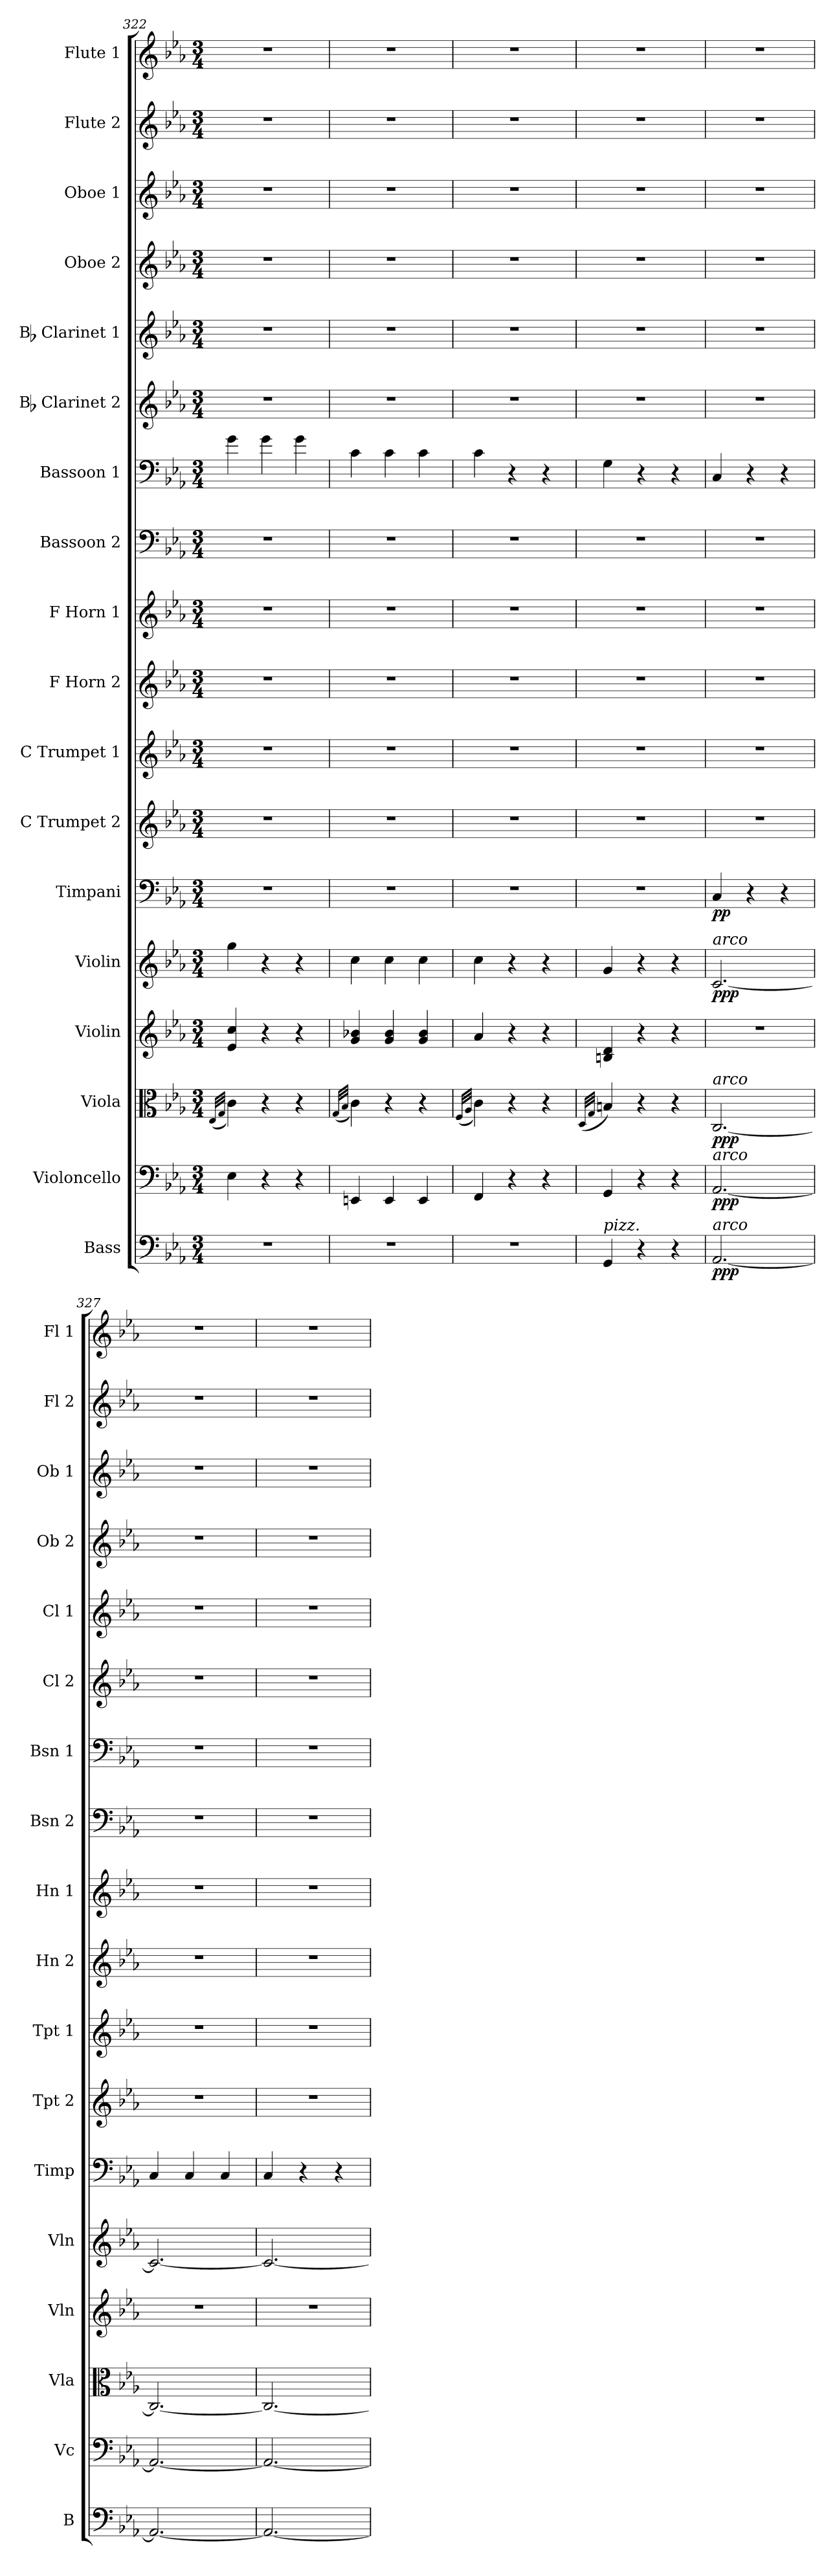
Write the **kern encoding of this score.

**kern	**dynam	**kern	**dynam	**kern	**dynam	**kern	**kern	**dynam	**kern	**dynam	**kern	**kern	**kern	**kern	**kern	**kern	**kern	**kern	**kern	**kern	**kern	**kern
*part18	*part18	*part17	*part17	*part16	*part16	*part15	*part14	*part14	*part13	*part13	*part12	*part11	*part10	*part9	*part8	*part7	*part6	*part5	*part4	*part3	*part2	*part1
*staff18	*staff18	*staff17	*staff17	*staff16	*staff16	*staff15	*staff14	*staff14	*staff13	*staff13	*staff12	*staff11	*staff10	*staff9	*staff8	*staff7	*staff6	*staff5	*staff4	*staff3	*staff2	*staff1
*I"Bass	*	*I"Violoncello	*	*I"Viola	*	*I"Violin	*I"Violin	*	*I"Timpani	*	*I"C Trumpet 2	*I"C Trumpet 1	*I"F Horn 2	*I"F Horn 1	*I"Bassoon 2	*I"Bassoon 1	*I"Bb Clarinet 2	*I"Bb Clarinet 1	*I"Oboe 2	*I"Oboe 1	*I"Flute 2	*I"Flute 1
*I'B	*	*I'Vc	*	*I'Vla	*	*I'Vln	*I'Vln	*	*I'Timp	*	*I'Tpt 2	*I'Tpt 1	*I'Hn 2	*I'Hn 1	*I'Bsn 2	*I'Bsn 1	*I'Cl 2	*I'Cl 1	*I'Ob 2	*I'Ob 1	*I'Fl 2	*I'Fl 1
*clefF4	*	*clefF4	*	*clefC3	*	*clefG2	*clefG2	*	*clefF4	*	*clefG2	*clefG2	*clefG2	*clefG2	*clefF4	*clefF4	*clefG2	*clefG2	*clefG2	*clefG2	*clefG2	*clefG2
*ITrd7c12	*	*	*	*	*	*	*	*	*	*	*	*	*ITrd4c7	*ITrd4c7	*	*	*ITrd1c2	*ITrd1c2	*	*	*	*
*k[b-e-a-]	*	*k[b-e-a-]	*	*k[b-e-a-]	*	*k[b-e-a-]	*k[b-e-a-]	*	*k[b-e-a-]	*	*k[b-e-a-]	*k[b-e-a-]	*k[b-e-a-d-]	*k[b-e-a-d-]	*k[b-e-a-]	*k[b-e-a-]	*k[b-e-a-d-g-]	*k[b-e-a-d-g-]	*k[b-e-a-]	*k[b-e-a-]	*k[b-e-a-]	*k[b-e-a-]
*M3/4	*	*M3/4	*	*M3/4	*	*M3/4	*M3/4	*	*M3/4	*	*M3/4	*M3/4	*M3/4	*M3/4	*M3/4	*M3/4	*M3/4	*M3/4	*M3/4	*M3/4	*M3/4	*M3/4
=322	=322	=322	=322	=322	=322	=322	=322	=322	=322	=322	=322	=322	=322	=322	=322	=322	=322	=322	=322	=322	=322	=322
.	.	.	.	(32qE-LLL	.	.	.	.	.	.	.	.	.	.	.	.	.	.	.	.	.	.
.	.	.	.	32qGJJJ	.	.	.	.	.	.	.	.	.	.	.	.	.	.	.	.	.	.
2.r	.	4E-	.	4c)	.	4e-/ 4cc/	4gg	.	2.r	.	2.r	2.r	2.r	2.r	2.r	4g	2.r	2.r	2.r	2.r	2.r	2.r
.	.	4r	.	4r	.	4r	4r	.	.	.	.	.	.	.	.	4g	.	.	.	.	.	.
.	.	4r	.	4r	.	4r	4r	.	.	.	.	.	.	.	.	4g	.	.	.	.	.	.
=323	=323	=323	=323	=323	=323	=323	=323	=323	=323	=323	=323	=323	=323	=323	=323	=323	=323	=323	=323	=323	=323	=323
.	.	.	.	(32qGLLL	.	.	.	.	.	.	.	.	.	.	.	.	.	.	.	.	.	.
.	.	.	.	32qB-JJJ	.	.	.	.	.	.	.	.	.	.	.	.	.	.	.	.	.	.
2.r	.	4EEn	.	4c)	.	4g/ 4b-X/	4cc	.	2.r	.	2.r	2.r	2.r	2.r	2.r	4c	2.r	2.r	2.r	2.r	2.r	2.r
.	.	4EE	.	4r	.	4g/ 4b-/	4cc	.	.	.	.	.	.	.	.	4c	.	.	.	.	.	.
.	.	4EE	.	4r	.	4g/ 4b-/	4cc	.	.	.	.	.	.	.	.	4c	.	.	.	.	.	.
=324	=324	=324	=324	=324	=324	=324	=324	=324	=324	=324	=324	=324	=324	=324	=324	=324	=324	=324	=324	=324	=324	=324
.	.	.	.	(32qFLLL	.	.	.	.	.	.	.	.	.	.	.	.	.	.	.	.	.	.
.	.	.	.	32qA-JJJ	.	.	.	.	.	.	.	.	.	.	.	.	.	.	.	.	.	.
2.r	.	4FF	.	4c)	.	4a-	4cc	.	2.r	.	2.r	2.r	2.r	2.r	2.r	4c	2.r	2.r	2.r	2.r	2.r	2.r
.	.	4r	.	4r	.	4r	4r	.	.	.	.	.	.	.	.	4r	.	.	.	.	.	.
.	.	4r	.	4r	.	4r	4r	.	.	.	.	.	.	.	.	4r	.	.	.	.	.	.
=325	=325	=325	=325	=325	=325	=325	=325	=325	=325	=325	=325	=325	=325	=325	=325	=325	=325	=325	=325	=325	=325	=325
.	.	.	.	(32qDLLL	.	.	.	.	.	.	.	.	.	.	.	.	.	.	.	.	.	.
.	.	.	.	32qGJJJ	.	.	.	.	.	.	.	.	.	.	.	.	.	.	.	.	.	.
!LO:TX:a:i:t=pizz.	!	!	!	!	!	!	!	!	!	!	!	!	!	!	!	!	!	!	!	!	!	!
4GGG	.	4GG	.	4Bn)	.	4Bn/ 4d/	4g	.	2.r	.	2.r	2.r	2.r	2.r	2.r	4G	2.r	2.r	2.r	2.r	2.r	2.r
4r	.	4r	.	4r	.	4r	4r	.	.	.	.	.	.	.	.	4r	.	.	.	.	.	.
4r	.	4r	.	4r	.	4r	4r	.	.	.	.	.	.	.	.	4r	.	.	.	.	.	.
=326	=326	=326	=326	=326	=326	=326	=326	=326	=326	=326	=326	=326	=326	=326	=326	=326	=326	=326	=326	=326	=326	=326
!	!	!	!	!	!	!	!LO:TX:a:i:t=arco	!	!	!	!	!	!	!	!	!	!	!	!	!	!	!
!	!	!	!	!LO:TX:a:i:t=arco	!	!	!	!	!	!	!	!	!	!	!	!	!	!	!	!	!	!
!	!	!LO:TX:a:i:t=arco	!	!	!	!	!	!	!	!	!	!	!	!	!	!	!	!	!	!	!	!
!LO:TX:a:i:t=arco	!	!	!	!	!	!	!	!	!	!	!	!	!	!	!	!	!	!	!	!	!	!
!	!LO:DY:b	!	!LO:DY:b	!	!LO:DY:b	!	!	!LO:DY:b	!	!LO:DY:b	!	!	!	!	!	!	!	!	!	!	!	!
[2.AAA-	ppp	[2.AA-	ppp	[2.C	ppp	2.r	[2.c	ppp	4C	pp	2.r	2.r	2.r	2.r	2.r	4C	2.r	2.r	2.r	2.r	2.r	2.r
.	.	.	.	.	.	.	.	.	4r	.	.	.	.	.	.	4r	.	.	.	.	.	.
.	.	.	.	.	.	.	.	.	4r	.	.	.	.	.	.	4r	.	.	.	.	.	.
=327	=327	=327	=327	=327	=327	=327	=327	=327	=327	=327	=327	=327	=327	=327	=327	=327	=327	=327	=327	=327	=327	=327
2.AAA-_	.	2.AA-_	.	2.C_	.	2.r	2.c_	.	4C	.	2.r	2.r	2.r	2.r	2.r	2.r	2.r	2.r	2.r	2.r	2.r	2.r
.	.	.	.	.	.	.	.	.	4C	.	.	.	.	.	.	.	.	.	.	.	.	.
.	.	.	.	.	.	.	.	.	4C	.	.	.	.	.	.	.	.	.	.	.	.	.
=328	=328	=328	=328	=328	=328	=328	=328	=328	=328	=328	=328	=328	=328	=328	=328	=328	=328	=328	=328	=328	=328	=328
2.AAA-_	.	2.AA-_	.	2.C_	.	2.r	2.c_	.	4C	.	2.r	2.r	2.r	2.r	2.r	2.r	2.r	2.r	2.r	2.r	2.r	2.r
.	.	.	.	.	.	.	.	.	4r	.	.	.	.	.	.	.	.	.	.	.	.	.
.	.	.	.	.	.	.	.	.	4r	.	.	.	.	.	.	.	.	.	.	.	.	.
=	=	=	=	=	=	=	=	=	=	=	=	=	=	=	=	=	=	=	=	=	=	=
*-	*-	*-	*-	*-	*-	*-	*-	*-	*-	*-	*-	*-	*-	*-	*-	*-	*-	*-	*-	*-	*-	*-
